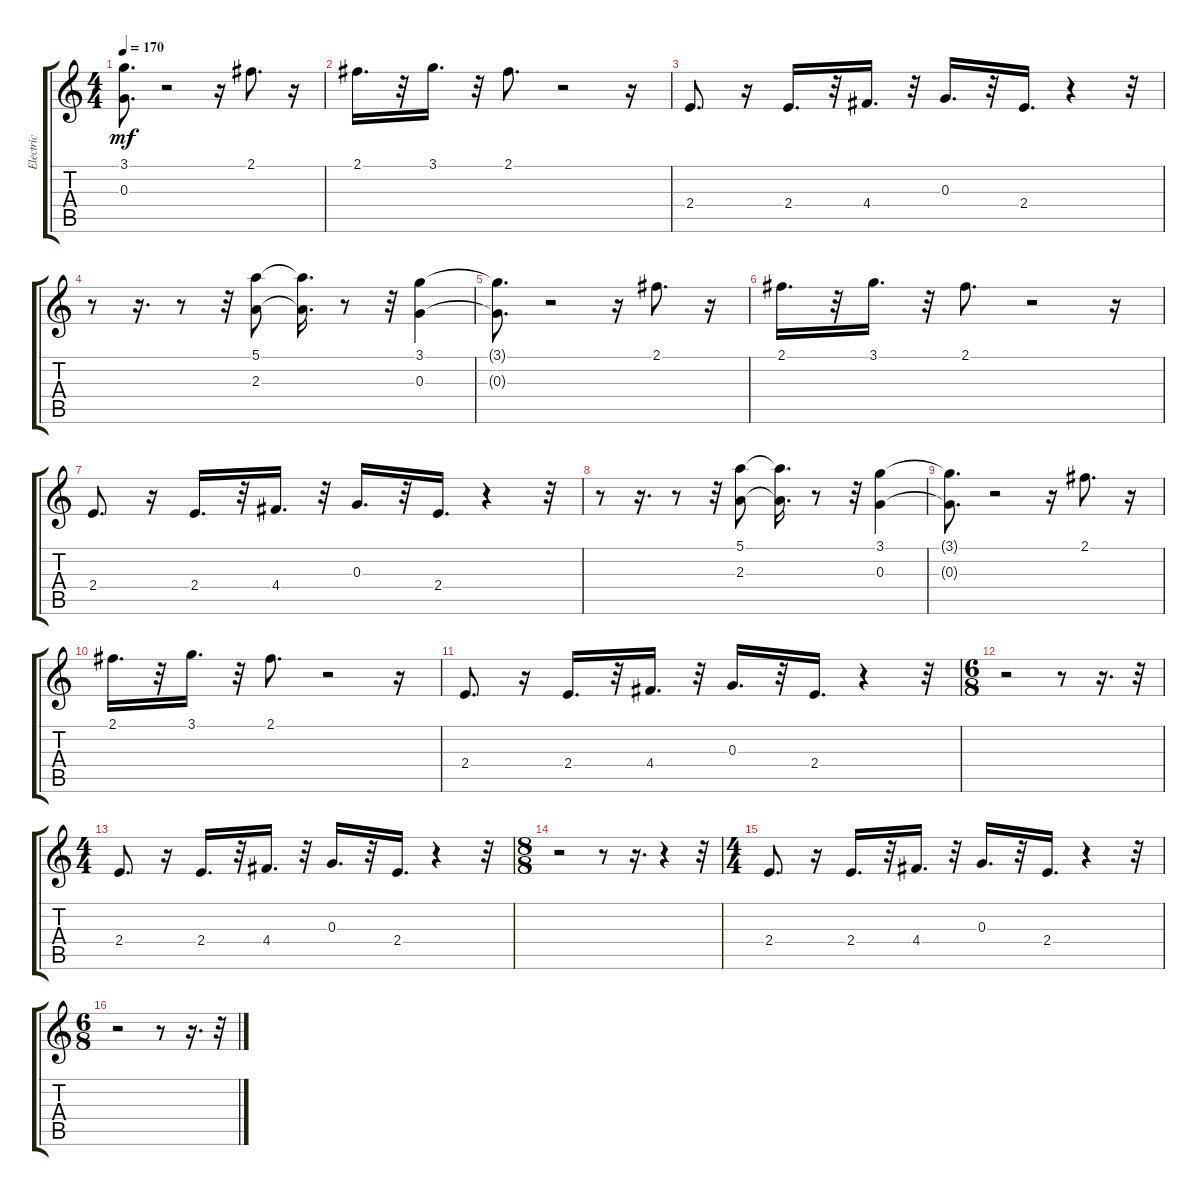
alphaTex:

\track ("Electric" "Electric") {instrument acousticguitarsteel}
\staff {score tabs}
\tuning (E4 B3 G3 D3 A2 E2) {hide}
\ts (4 4)
\tempo 170
\clef g2
\ks c
(3.1{t} 0.3{t}).8{d dy mf} r.2 r.16 2.1.8{d} r.16 |
2.1.16{d} r.32 3.1.16{d} r.32 2.1.8{d} r.2 r.16 |
2.4.8{d} r.16 2.4.16{d} r.32 4.4.16{d} r.32 0.3.16{d} r.32 2.4.16{d} r.4 r.32 |
r.8 r.16{d} r.8 r.32 (5.1 2.3).8 (5.1{t} 2.3{t}).16{d} r.8 r.32 (3.1 0.3).4 |
(3.1{t} 0.3{t}).8{d} r.2 r.16 2.1.8{d} r.16 |
2.1.16{d} r.32 3.1.16{d} r.32 2.1.8{d} r.2 r.16 |
2.4.8{d} r.16 2.4.16{d} r.32 4.4.16{d} r.32 0.3.16{d} r.32 2.4.16{d} r.4 r.32 |
r.8 r.16{d} r.8 r.32 (5.1 2.3).8 (5.1{t} 2.3{t}).16{d} r.8 r.32 (3.1 0.3).4 |
(3.1{t} 0.3{t}).8{d} r.2 r.16 2.1.8{d} r.16 |
2.1.16{d} r.32 3.1.16{d} r.32 2.1.8{d} r.2 r.16 |
2.4.8{d} r.16 2.4.16{d} r.32 4.4.16{d} r.32 0.3.16{d} r.32 2.4.16{d} r.4 r.32 |
\ts (6 8)
r.2 r.8 r.16{d} r.32 |
\ts (4 4)
2.4.8{d} r.16 2.4.16{d} r.32 4.4.16{d} r.32 0.3.16{d} r.32 2.4.16{d} r.4 r.32 |
\ts (8 8)
r.2 r.8 r.16{d} r.4 r.32 |
\ts (4 4)
2.4.8{d} r.16 2.4.16{d} r.32 4.4.16{d} r.32 0.3.16{d} r.32 2.4.16{d} r.4 r.32 |
\ts (6 8)
r.2 r.8 r.16{d} r.32
